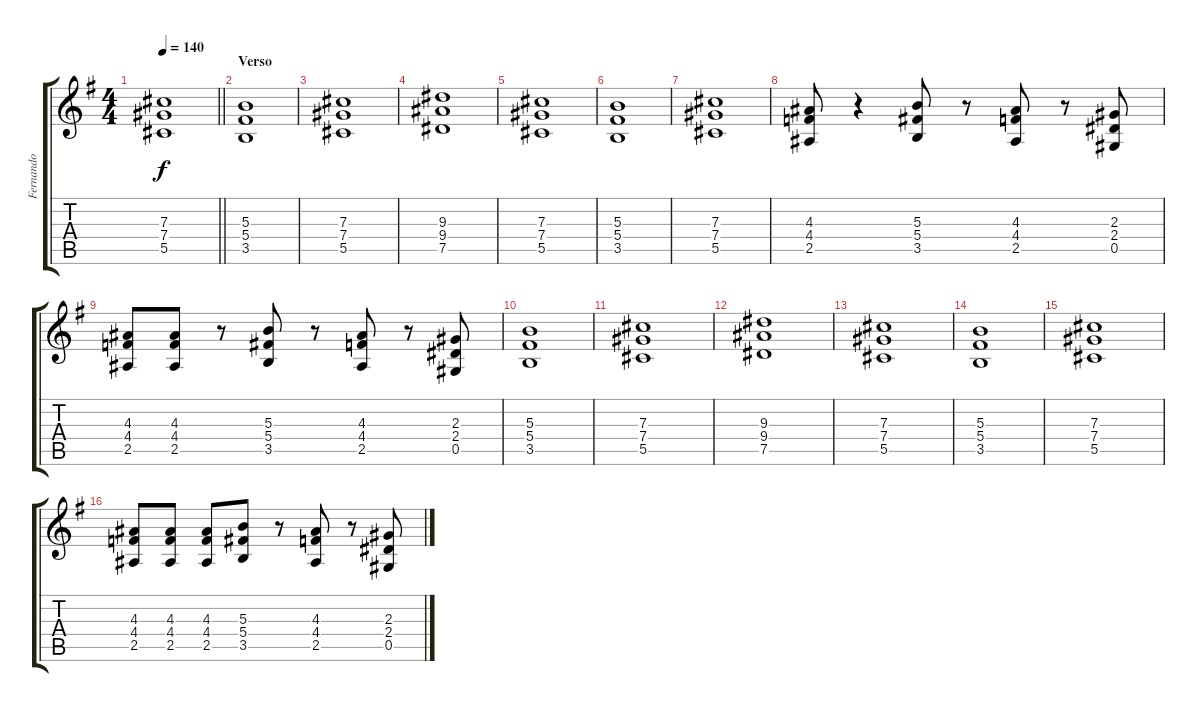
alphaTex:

\track ("Fernando" "Fernando") {instrument distortionguitar}
\staff {score tabs}
\tuning (Eb4 Bb3 Gb3 Db3 Ab2 Eb2) {hide}
\ts (4 4)
\tempo 140
\clef g2
\barLineRight lightlight
\ks g
(7.3 7.4 5.5).1{dy f} |
\section ("" "Verso")
(5.3 5.4 3.5).1 |
(7.3 7.4 5.5).1 |
(9.3 9.4 7.5).1 |
(7.3 7.4 5.5).1 |
(5.3 5.4 3.5).1 |
(7.3 7.4 5.5).1 |
(4.3 4.4 2.5).8 r.4 (5.3 5.4 3.5).8 r.8 (4.3 4.4 2.5).8 r.8 (2.3 2.4 0.5).8 |
(4.3 4.4 2.5).8 (4.3 4.4 2.5).8 r.8 (5.3 5.4 3.5).8 r.8 (4.3 4.4 2.5).8 r.8 (2.3 2.4 0.5).8 |
(5.3 5.4 3.5).1 |
(7.3 7.4 5.5).1 |
(9.3 9.4 7.5).1 |
(7.3 7.4 5.5).1 |
(5.3 5.4 3.5).1 |
(7.3 7.4 5.5).1 |
(4.3 4.4 2.5).8 (4.3 4.4 2.5).8 (4.3 4.4 2.5).8 (5.3 5.4 3.5).8 r.8 (4.3 4.4 2.5).8 r.8 (2.3 2.4 0.5).8
